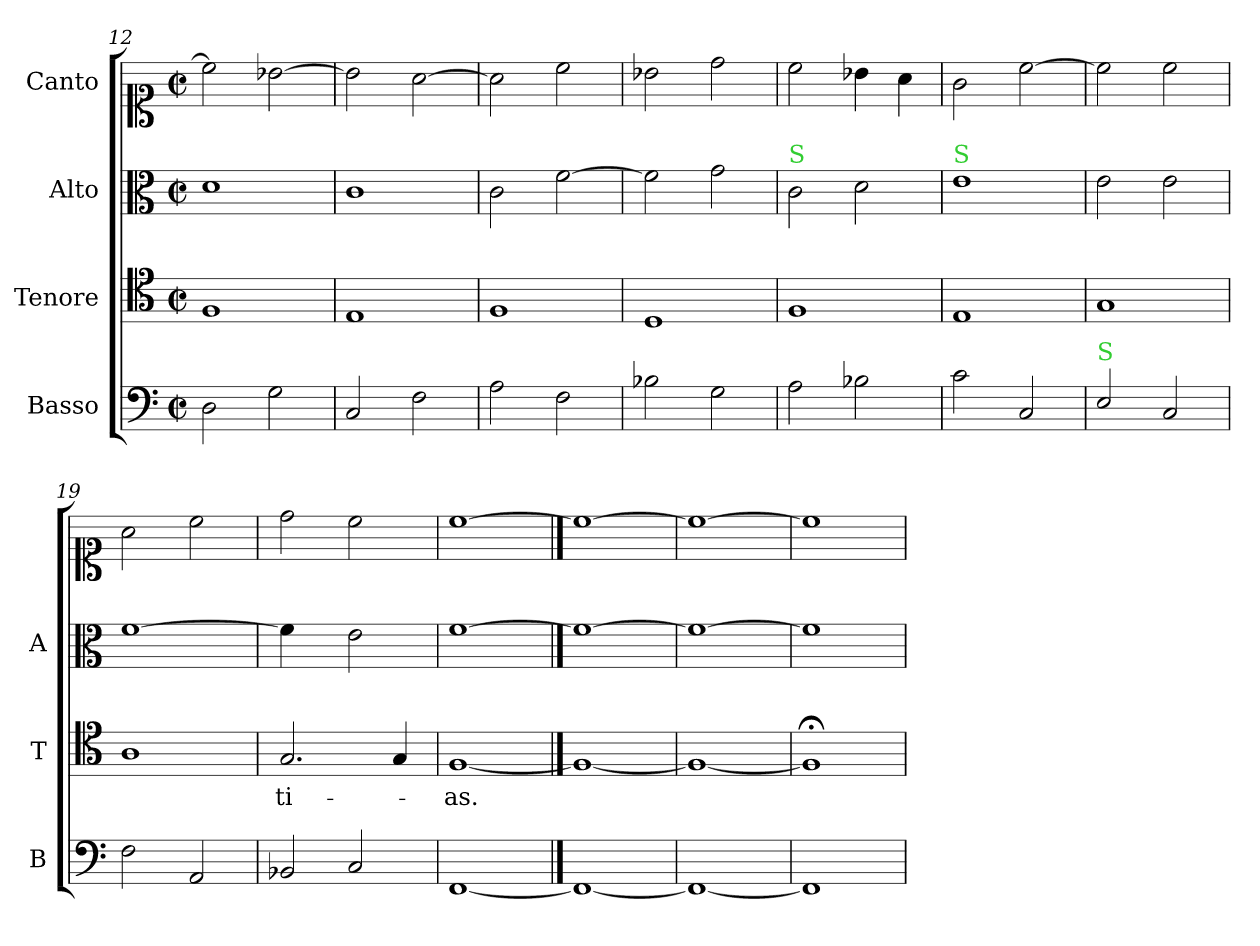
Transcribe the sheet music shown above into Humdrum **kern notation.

**kern	**kern	**text	**kern	**kern
*part4	*part3	*part3	*part2	*part1
*staff4	*staff3	*staff3	*staff2	*staff1
*I"Basso	*I"Tenore	*	*I"Alto	*I"Canto
*I'B	*I'T	*	*I'A	*
*clefF4	*clefC4	*	*clefC3	*clefC1
*M2/2	*M2/2	*	*M2/2	*M2/2
*met(c|)	*met(c|)	*	*met(c|)	*met(c|)
=12	=12	=12	=12	=12
2D\	1F/	.	1d\	2cc\]
2G\	.	.	.	[2b-\
=13	=13	=13	=13	=13
2C/	1E/	.	1c\	2b-\]
2F\	.	.	.	[2a\
=14	=14	=14	=14	=14
2A\	1F/	.	2c\	2a\]
2F\	.	.	[2f\	2cc\
=15	=15	=15	=15	=15
2B-\	1D/	.	2f\]	2b-\
2G\	.	.	2g\	2dd\
=16	=16	=16	=16	=16
!	!	!	!LO:TX:a:color=limegreen:t=S	!
2A\	1F/	.	2c\	2cc\
2B-\	.	.	2d\	4b-\
.	.	.	.	4a\
=17	=17	=17	=17	=17
!	!	!	!LO:TX:a:color=limegreen:t=S	!
2c\	1E/	.	1e\	2g\
2C/	.	.	.	[2cc\
=18	=18	=18	=18	=18
!LO:TX:a:color=limegreen:t=S	!	!	!	!
2E/	1G/	.	2e\	2cc\]
2C/	.	.	2e\	2cc\
=19	=19	=19	=19	=19
2F\	1A\	.	[1f\	2a\
2AA/	.	.	.	2cc\
=20	=20	=20	=20	=20
!	!	!	!LO:N:vis=4	!
2BB-/	2.G/	-ti-	2f!\]	2dd\
2C/	.	.	2e\	2cc\
.	4G/	.	.	.
=21	=21	=21	=21	=21
[1FF/	[1F/	-as.	[1f\	[1cc\
==22	==22	==22	==22	==22
1FF/_	1F/_	.	1f\_	1cc\_
=23	=23	=23	=23	=23
1FF/_	1F/_	.	1f\_	1cc\_
=24	=24	=24	=24	=24
1FF/]	1F;</]	.	1f\]	1cc\]
=	=	=	=	=
*-	*-	*-	*-	*-
